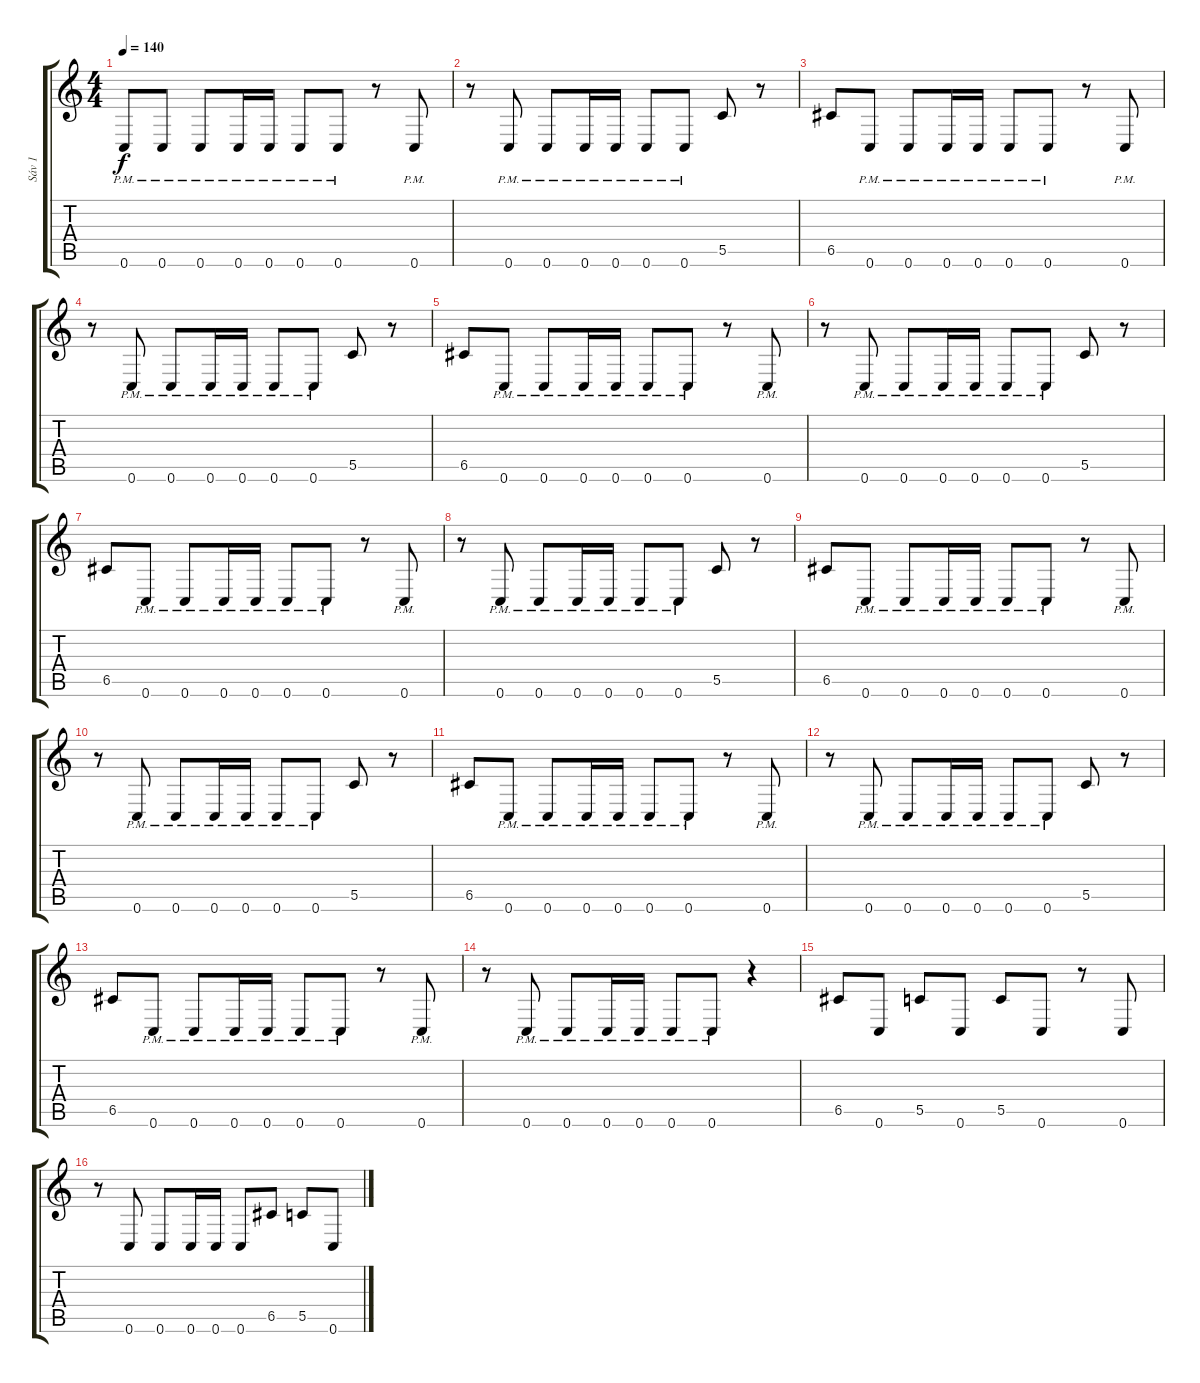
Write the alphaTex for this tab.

\track ("Sáv 1" "Sáv 1") {instrument distortionguitar}
\staff {score tabs}
\tuning (D4 A3 F3 C3 G2 C2) {hide}
\ts (4 4)
\tempo 140
\clef g2
\ks c
0.6{pm}.8{dy f} 0.6{pm}.8 0.6{pm}.8 0.6{pm}.16 0.6{pm}.16 0.6{pm}.8 0.6{pm}.8 r.8 0.6{pm}.8 |
r.8 0.6{pm}.8 0.6{pm}.8 0.6{pm}.16 0.6{pm}.16 0.6{pm}.8 0.6{pm}.8 5.5.8 r.8 |
6.5.8 0.6{pm}.8 0.6{pm}.8 0.6{pm}.16 0.6{pm}.16 0.6{pm}.8 0.6{pm}.8 r.8 0.6{pm}.8 |
r.8 0.6{pm}.8 0.6{pm}.8 0.6{pm}.16 0.6{pm}.16 0.6{pm}.8 0.6{pm}.8 5.5.8 r.8 |
6.5.8 0.6{pm}.8 0.6{pm}.8 0.6{pm}.16 0.6{pm}.16 0.6{pm}.8 0.6{pm}.8 r.8 0.6{pm}.8 |
r.8 0.6{pm}.8 0.6{pm}.8 0.6{pm}.16 0.6{pm}.16 0.6{pm}.8 0.6{pm}.8 5.5.8 r.8 |
6.5.8 0.6{pm}.8 0.6{pm}.8 0.6{pm}.16 0.6{pm}.16 0.6{pm}.8 0.6{pm}.8 r.8 0.6{pm}.8 |
r.8 0.6{pm}.8 0.6{pm}.8 0.6{pm}.16 0.6{pm}.16 0.6{pm}.8 0.6{pm}.8 5.5.8 r.8 |
6.5.8 0.6{pm}.8 0.6{pm}.8 0.6{pm}.16 0.6{pm}.16 0.6{pm}.8 0.6{pm}.8 r.8 0.6{pm}.8 |
r.8 0.6{pm}.8 0.6{pm}.8 0.6{pm}.16 0.6{pm}.16 0.6{pm}.8 0.6{pm}.8 5.5.8 r.8 |
6.5.8 0.6{pm}.8 0.6{pm}.8 0.6{pm}.16 0.6{pm}.16 0.6{pm}.8 0.6{pm}.8 r.8 0.6{pm}.8 |
r.8 0.6{pm}.8 0.6{pm}.8 0.6{pm}.16 0.6{pm}.16 0.6{pm}.8 0.6{pm}.8 5.5.8 r.8 |
6.5.8 0.6{pm}.8 0.6{pm}.8 0.6{pm}.16 0.6{pm}.16 0.6{pm}.8 0.6{pm}.8 r.8 0.6{pm}.8 |
r.8 0.6{pm}.8 0.6{pm}.8 0.6{pm}.16 0.6{pm}.16 0.6{pm}.8 0.6{pm}.8 r.4 |
6.5.8 0.6.8 5.5.8 0.6.8 5.5.8 0.6.8 r.8 0.6.8 |
r.8 0.6.8 0.6.8 0.6.16 0.6.16 0.6.8 6.5.8 5.5.8 0.6.8
